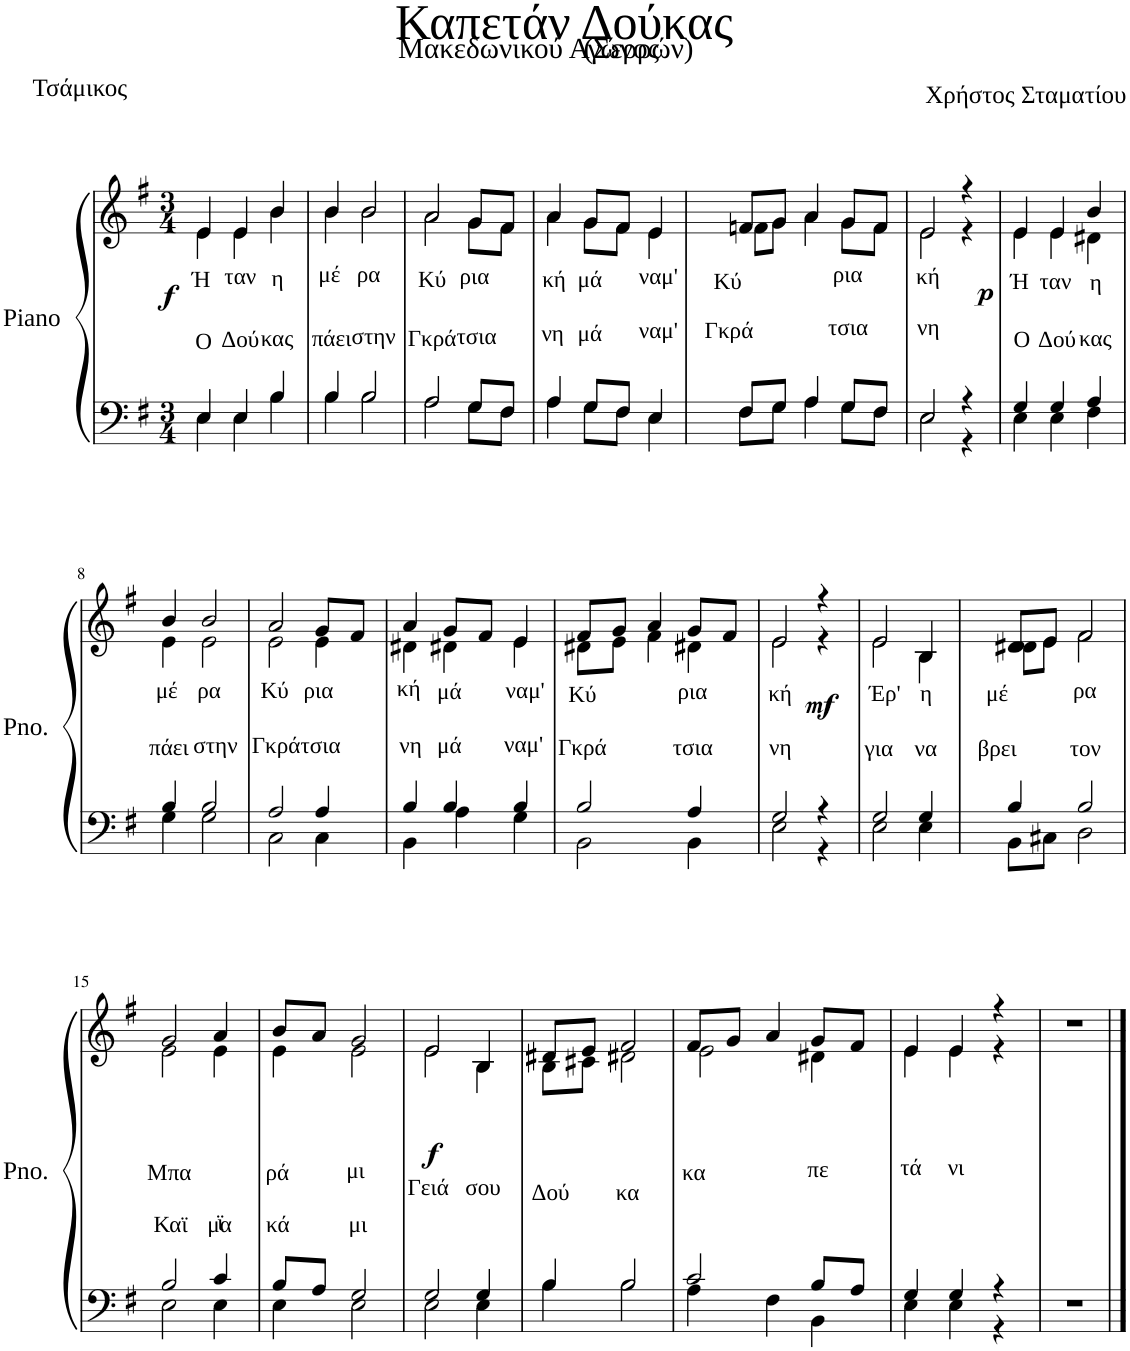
**kern	**kern	**text	**text	**text	**dynam
*part1	*part1	*part1	*part1	*part1	*part1
*staff2	*staff1	*staff1	*staff1	*staff1	*staff1/2
*I"Piano	*	*	*	*	*
*I'Pno.	*	*	*	*	*
*clefF4	*clefG2	*	*	*	*
*k[f#]	*k[f#]	*	*	*	*
*M3/4	*M3/4	*	*	*	*
=1	=1	=1	=1	=1	=1
*^	*^	*	*	*	*
!	!	!	!	!LO:LY:b	!LO:LY:b	!	!LO:DY:b
4E/	4E\	4e/	4e\	Ή	Ο	.	f
!	!	!	!	!LO:LY:b	!LO:LY:b	!	!
4E/	4E\	4e/	4e\	ταν	Δού	.	.
!	!	!	!	!LO:LY:b	!LO:LY:b	!	!
4B/	4B\	4b/	4b\	η	κας	.	.
=2	=2	=2	=2	=2	=2	=2	=2
!	!	!	!	!LO:LY:b	!LO:LY:b	!	!
4B/	4B\	4b/	4b\	μέ	πάει	.	.
!	!	!	!	!LO:LY:b	!LO:LY:b	!	!
2B/	2B\	2b/	2b\	ρα	στην	.	.
=3	=3	=3	=3	=3	=3	=3	=3
!	!	!	!	!LO:LY:b	!LO:LY:b	!	!
2A/	2A\	2a/	2a\	Κύ	Γκρά	.	.
!	!	!	!	!LO:LY:b	!LO:LY:b	!	!
8G/L	8G\L	8g/L	8g\L	ρια	τσια	.	.
8F#/J	8F#\J	8f#/J	8f#\J	.	.	.	.
=4	=4	=4	=4	=4	=4	=4	=4
!	!	!	!	!LO:LY:b	!LO:LY:b	!	!
4A/	4A\	4a/	4a\	κή	νη	.	.
!	!	!	!	!LO:LY:b	!LO:LY:b	!	!
8G/L	8G\L	8g/L	8g\L	μά	μά	.	.
8F#/J	8F#\J	8f#/J	8f#\J	.	.	.	.
!	!	!	!	!LO:LY:b	!LO:LY:b	!	!
4E/	4E\	4e/	4e\	ναμ'	ναμ'	.	.
=5	=5	=5	=5	=5	=5	=5	=5
!	!	!	!	!LO:LY:b	!LO:LY:b	!	!
8F#/L	8F#\L	8f#/L	8fn\L	Κύ	Γκρά	.	.
8G/J	8G\J	8g/J	8g\J	.	.	.	.
4A/	4A\	4a/	4a\	.	.	.	.
!	!	!	!	!LO:LY:b	!LO:LY:b	!	!
8G/L	8G\L	8g/L	8g\L	ρια	τσια	.	.
8F#/J	8F#\J	8f/J	8f\J	.	.	.	.
=6	=6	=6	=6	=6	=6	=6	=6
!	!	!	!	!LO:LY:b	!LO:LY:b	!	!
2E/	2E\	2e/	2e\	κή	νη	.	.
4r	4r	4r	4r	.	.	.	.
=7	=7	=7	=7	=7	=7	=7	=7
!	!	!	!	!LO:LY:b	!LO:LY:b	!	!LO:DY:b
4G/	4E\	4e/	4e\	Ή	Ο	.	p
!	!	!	!	!LO:LY:b	!LO:LY:b	!	!
4G/	4E\	4e/	4e\	ταν	Δού	.	.
!	!	!	!	!LO:LY:b	!LO:LY:b	!	!
4A/	4F#\	4b/	4d#X\	η	κας	.	.
!!LO:LB:g=z	!!
=8	=8	=8	=8	=8	=8	=8	=8
!	!	!	!	!LO:LY:b	!LO:LY:b	!	!
4B/	4G\	4b/	4e\	μέ	πάει	.	.
!	!	!	!	!LO:LY:b	!LO:LY:b	!	!
2B/	2G\	2b/	2e\	ρα	στην	.	.
=9	=9	=9	=9	=9	=9	=9	=9
!	!	!	!	!LO:LY:b	!LO:LY:b	!	!
2A/	2C\	2a/	2e\	Κύ	Γκρά	.	.
!	!	!	!	!LO:LY:b	!LO:LY:b	!	!
4A/	4C\	8g/L	4e\	ρια	τσια	.	.
.	.	8f#/J	.	.	.	.	.
=10	=10	=10	=10	=10	=10	=10	=10
!	!	!	!	!LO:LY:b	!LO:LY:b	!	!
4B/	4BB\	4a/	4d#X\	κή	νη	.	.
!	!	!	!	!LO:LY:b	!LO:LY:b	!	!
4B/	4A\	8g/L	4d#X\	μά	μά	.	.
.	.	8f#/J	.	.	.	.	.
!	!	!	!	!LO:LY:b	!LO:LY:b	!	!
4B/	4G\	4e/	4e\	ναμ'	ναμ'	.	.
=11	=11	=11	=11	=11	=11	=11	=11
!	!	!	!	!LO:LY:b	!LO:LY:b	!	!
2B/	2BB\	8f#/L	8d#X\L	Κύ	Γκρά	.	.
.	.	8g/J	8e\J	.	.	.	.
.	.	4a/	4f#\	.	.	.	.
!	!	!	!	!LO:LY:b	!LO:LY:b	!	!
4A/	4BB\	8g/L	4d#X\	ρια	τσια	.	.
.	.	8f#/J	.	.	.	.	.
=12	=12	=12	=12	=12	=12	=12	=12
!	!	!	!	!LO:LY:b	!LO:LY:b	!	!
2G/	2E\	2e/	2e\	κή	νη	.	.
4r	4r	4r	4r	.	.	.	.
=13	=13	=13	=13	=13	=13	=13	=13
!	!	!	!	!LO:LY:b	!LO:LY:b	!	!LO:DY:b
2G/	2E\	2e/	2e\	Έρ'	για	.	mf
!	!	!	!	!LO:LY:b	!LO:LY:b	!	!
4G/	4E\	4B/	4B\	η	να	.	.
=14	=14	=14	=14	=14	=14	=14	=14
!	!	!	!	!LO:LY:b	!LO:LY:b	!	!
4B/	8BB\L	8d/L	8d#X\ 8d#X\L	μέ	βρει	.	.
.	8C#X\J	8e/J	8e\J	.	.	.	.
!	!	!	!	!LO:LY:b	!LO:LY:b	!	!
2B/	2D\	2f#/	2f#\	ρα	τον	.	.
!!LO:LB:g=z	!!
=15	=15	=15	=15	=15	=15	=15	=15
!	!	!	!	!LO:LY:b	!LO:LY:b	!	!
2B/	2E\	2g/	2e\	Μπα	Καϊ	.	.
!	!	!	!	!	!LO:LY:b	!LO:LY:b	!
4c/	4E\	4a/	4e\	.	μα	ϊ	.
=16	=16	=16	=16	=16	=16	=16	=16
!	!	!	!	!LO:LY:b	!LO:LY:b	!	!
8B/L	4E\	8b/L	4e\	ρά	κά	.	.
8A/J	.	8a/J	.	.	.	.	.
!	!	!	!	!LO:LY:b	!	!	!
!	!	!	!	!	!LO:LY:b	!	!
2G/	2E\	2g/	2e\	.	μι	.	.
=17	=17	=17	=17	=17	=17	=17	=17
!	!	!	!	!LO:LY:b	!	!	!LO:DY:b
2G/	2E\	2e/	2e\	Γειά	.	.	f
!	!	!	!	!LO:LY:b	!	!	!
4G/	4E\	4B/	4B\	σου	.	.	.
=18	=18	=18	=18	=18	=18	=18	=18
!	!	!	!	!LO:LY:b	!	!	!
4B/	4B\	8d#X/L	8B\L	Δού	.	.	.
.	.	8e/J	8c#X\J	.	.	.	.
!	!	!	!	!LO:LY:b	!	!	!
2B/	2B\	2f#/	2d#X\	κα	.	.	.
=19	=19	=19	=19	=19	=19	=19	=19
!	!	!	!	!LO:LY:b	!	!	!
2c/	4A\	8f#/L	2e\	κα	.	.	.
.	.	8g/J	.	.	.	.	.
.	4F#\	4a/	.	.	.	.	.
!	!	!	!	!LO:LY:b	!	!	!
8B/L	4BB\	8g/L	4d#X\	πε	.	.	.
8A/J	.	8f#/J	.	.	.	.	.
=20	=20	=20	=20	=20	=20	=20	=20
!	!	!	!	!LO:LY:b	!	!	!
4G/	4E\	4e/	4e\	τά	.	.	.
!	!	!	!	!LO:LY:b	!	!	!
4G/	4E\	4e/	4e\	νι	.	.	.
4r	4r	4r	4r	.	.	.	.
*v	*v	*	*	*	*	*	*
*	*v	*v	*	*	*	*
=21	=21	=21	=21	=21	=21
2.r	2.r	.	.	.	.
==	==	==	==	==	==
*-	*-	*-	*-	*-	*-
